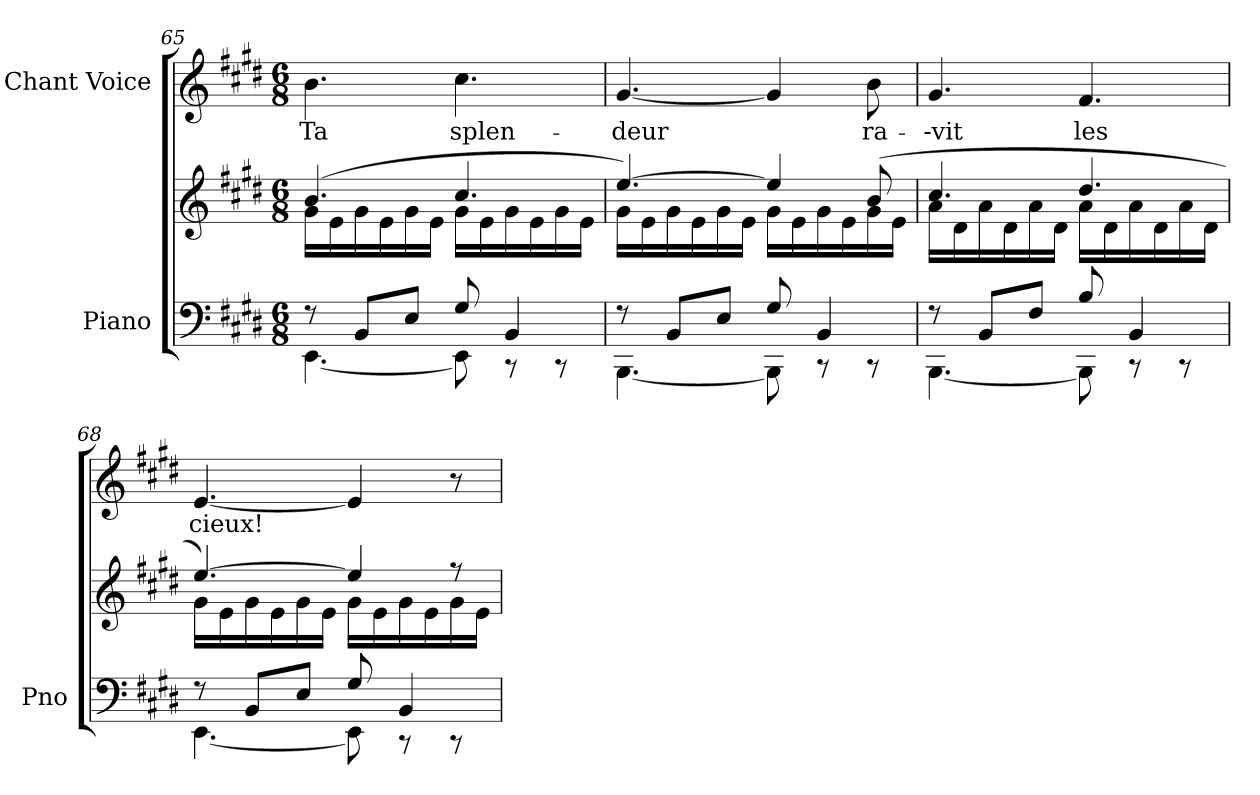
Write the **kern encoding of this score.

**kern	**kern	**kern	**text
*part2	*part2	*part1	*part1
*staff3	*staff2	*staff1	*staff1
*I"Piano	*	*I"Chant Voice	*
*I'Pno	*	*	*
*clefF4	*clefG2	*clefG2	*
*k[f#c#g#d#]	*k[f#c#g#d#]	*k[f#c#g#d#]	*
*M6/8	*M6/8	*M6/8	*
=65	=65	=65	=65
*^	*^	*	*
8r	[4.EE\	(4.b/	16g#\LL	4.b\	Ta
.	.	.	16e\	.	.
8BB/L	.	.	16g#\	.	.
.	.	.	16e\	.	.
8E/J	.	.	16g#\	.	.
.	.	.	16e\JJ	.	.
8G#/	8EE\]	4.cc#/	16g#\LL	4.cc#\	splen-
.	.	.	16e\	.	.
4BB/	8r	.	16g#\	.	.
.	.	.	16e\	.	.
.	8r	.	16g#\	.	.
.	.	.	16e\JJ	.	.
=66	=66	=66	=66	=66	=66
8r	[4.BBB\	[4.ee/)	16g#\LL	[4.g#/	-deur
.	.	.	16e\	.	.
8BB/L	.	.	16g#\	.	.
.	.	.	16e\	.	.
8E/J	.	.	16g#\	.	.
.	.	.	16e\JJ	.	.
8G#/	8BBB\]	4ee/]	16g#\LL	4g#/]	.
.	.	.	16e\	.	.
4BB/	8r	.	16g#\	.	.
.	.	.	16e\	.	.
.	8r	(8b/	16g#\	8b\	ra-
.	.	.	16e\JJ	.	.
=67	=67	=67	=67	=67	=67
8r	[4.BBB\	4.cc#/	16a\LL	4.g#/	--vit
.	.	.	16d#\	.	.
8BB/L	.	.	16a\	.	.
.	.	.	16d#\	.	.
8F#/J	.	.	16a\	.	.
.	.	.	16d#\JJ	.	.
8B/	8BBB\]	4.dd#/	16a\LL	4.f#/	les
.	.	.	16d#\	.	.
4BB/	8r	.	16a\	.	.
.	.	.	16d#\	.	.
.	8r	.	16a\	.	.
.	.	.	16d#\JJ	.	.
=68	=68	=68	=68	=68	=68
8r	[4.EE\	[4.ee/)	16g#\LL	[4.e/	cieux!
.	.	.	16e\	.	.
8BB/L	.	.	16g#\	.	.
.	.	.	16e\	.	.
8E/J	.	.	16g#\	.	.
.	.	.	16e\JJ	.	.
8G#/	8EE\]	4ee/]	16g#\LL	4e/]	.
.	.	.	16e\	.	.
4BB/	8r	.	16g#\	.	.
.	.	.	16e\	.	.
.	8r	8r	16g#\	8r	.
.	.	.	16e\JJ	.	.
*v	*v	*	*	*	*
*	*v	*v	*	*
=	=	=	=
*-	*-	*-	*-
